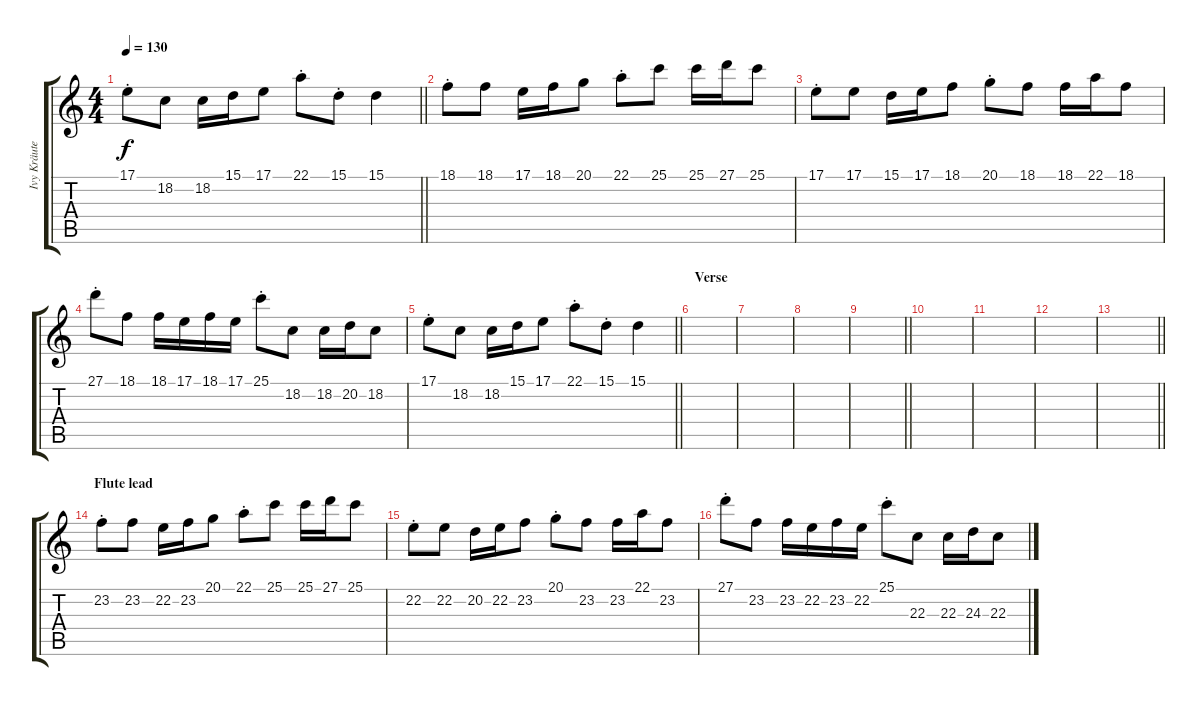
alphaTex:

\track ("Ivy Kräuter (Flute)" "Ivy Kräute") {instrument flute}
\staff {score tabs}
\tuning (B3 Gb3 D3 A2 E2 B1) {hide}
\ts (4 4)
\tempo 130
\clef g2
\barLineRight lightlight
\ks c
17.1{st}.8{dy f} 18.2.8 18.2.16 15.1.16 17.1.8 22.1{st}.8 15.1{st}.8 15.1.4 |
\section ("" "")
18.1{st}.8 18.1.8 17.1.16 18.1.16 20.1.8 22.1{st}.8 25.1.8 25.1.16 27.1.16 25.1.8 |
17.1{st}.8 17.1.8 15.1.16 17.1.16 18.1.8 20.1{st}.8 18.1.8 18.1.16 22.1.16 18.1.8 |
27.1{st}.8 18.1.8 18.1.16 17.1.16 18.1.16 17.1.16 25.1{st}.8 18.2.8 18.2.16 20.2.16 18.2.8 |
\barLineRight lightlight
17.1{st}.8 18.2.8 18.2.16 15.1.16 17.1.8 22.1{st}.8 15.1{st}.8 15.1.4 |
\section ("" "Verse")
|
|
|
\barLineRight lightlight
|
\section ("" "")
|
|
|
\barLineRight lightlight
|
\section ("" "Flute lead")
23.2{st}.8 23.2.8 22.2.16 23.2.16 20.1.8 22.1{st}.8 25.1.8 25.1.16 27.1.16 25.1.8 |
22.2{st}.8 22.2.8 20.2.16 22.2.16 23.2.8 20.1{st}.8 23.2.8 23.2.16 22.1.16 23.2.8 |
27.1{st}.8 23.2.8 23.2.16 22.2.16 23.2.16 22.2.16 25.1{st}.8 22.3.8 22.3.16 24.3.16 22.3.8
